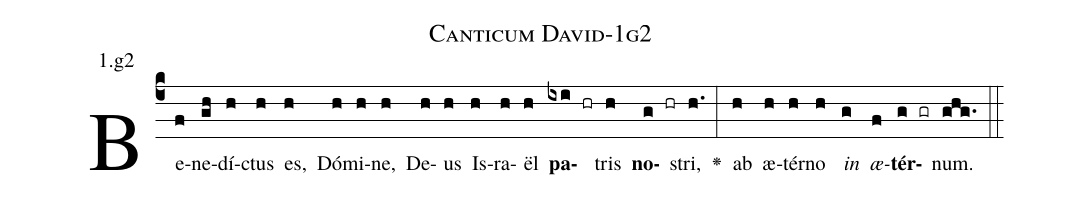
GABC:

name: Canticum David-1g2;
annotation: 1.g2;
%%
(c4)Be(f)ne(gh)dí(h)ctus(h) es,(h) Dó(h)mi(h)ne,(h) De(h)us(h) Is(h)ra(h)ël(h) <b>pa</b>(ixi hr)tris(h) <b>no</b>(g hr)stri,(h.) <v>\greheightstar</v>(:) ab(h) æ(h)tér(h)no(h) <i>in</i>(g) <i>æ</i>(f)<b>tér</b>(g gr)num.(ghg.) (::)


%E(h) u(h) o(g) u(f) a(g) e.(ghg.) (::)
